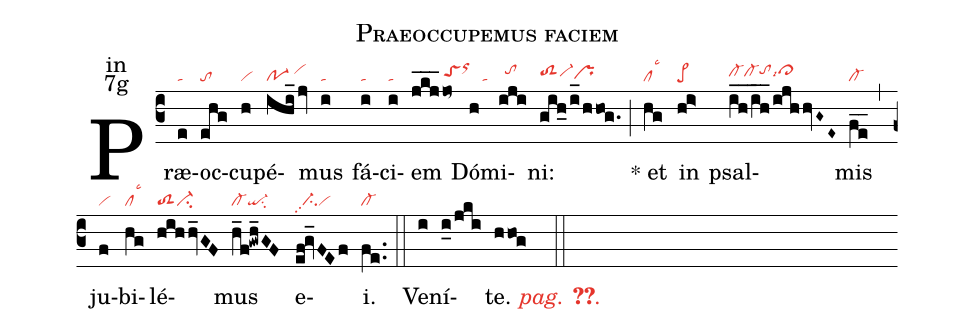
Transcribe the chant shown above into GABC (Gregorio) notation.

name:Praeoccupemus faciem;
office-part:in;
mode:7g;
nabc-lines:1;
%%
(c3) Præ(e|ta)oc(ehg|to)cu(h|vi)pé(ihi_/jv|po-1/vihi)mus(i|ta) fá(i|ta)ci(i|ta)em(jkj___jo~|//////////toShhorhk) Dó(h|////ta)mi(iji|//tohi)ni:(gih_0/i_/hhog.|toS2hhvi-hhprhg) (;) <sp>*</sp> et(hg|cllsc3) in(hi>|pe>) psal(ih__/ih__/ijh/hvG~E~|cl-hhcl-hhtohilsi9cl>hi)mis(fe__|cl-) (,) ju(f|vi)bi(hg|cllsc3)lé(hih/hv_GF|toS2ci-)mus(h_f!gwh_GF|cl-qi-su2) e(ef@gv_FEf|//ci-pp2vi)i.(fe..|cl-) (::) <nlba>Ve(i)ní(i_0/jki)t{e}. <c><i>pag. <v>\pageref{M-ORIP7g}</v>.</i></c></nlba>(hhog ::)
